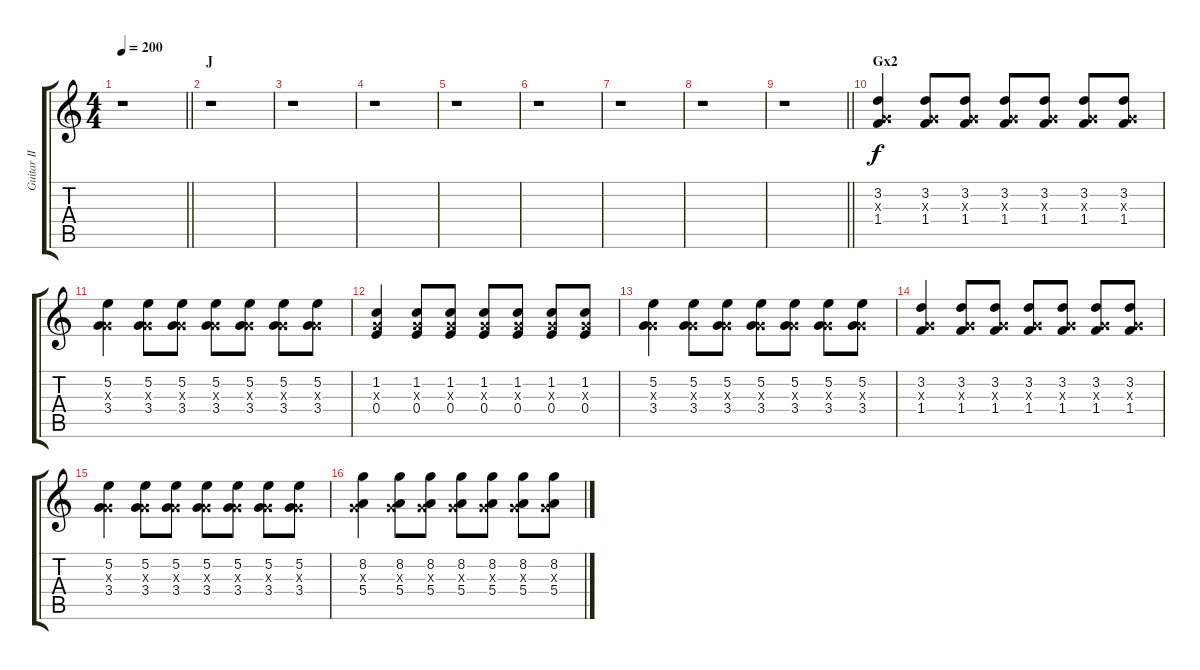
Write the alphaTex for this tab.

\track ("Guitar II" "Guitar II") {instrument distortionguitar}
\staff {score tabs}
\tuning (E4 B3 G3 E3 A2 E2) {hide}
\ts (4 4)
\tempo 200
\clef g2
\barLineRight lightlight
\ks c
r.1{dy f} |
\section ("" "J")
r.1 |
r.1 |
r.1 |
r.1 |
r.1 |
r.1 |
r.1 |
\barLineRight lightlight
r.1 |
\section ("" "Gx2")
(3.2 0.3{x} 1.4).4{instrument distortionguitar} (3.2 0.3{x} 1.4).8 (3.2 0.3{x} 1.4).8 (3.2 0.3{x} 1.4).8 (3.2 0.3{x} 1.4).8 (3.2 0.3{x} 1.4).8 (3.2 0.3{x} 1.4).8 |
(5.2 0.3{x} 3.4).4 (5.2 0.3{x} 3.4).8 (5.2 0.3{x} 3.4).8 (5.2 0.3{x} 3.4).8 (5.2 0.3{x} 3.4).8 (5.2 0.3{x} 3.4).8 (5.2 0.3{x} 3.4).8 |
(1.2 0.3{x} 0.4).4 (1.2 0.3{x} 0.4).8 (1.2 0.3{x} 0.4).8 (1.2 0.3{x} 0.4).8 (1.2 0.3{x} 0.4).8 (1.2 0.3{x} 0.4).8 (1.2 0.3{x} 0.4).8 |
(5.2 0.3{x} 3.4).4 (5.2 0.3{x} 3.4).8 (5.2 0.3{x} 3.4).8 (5.2 0.3{x} 3.4).8 (5.2 0.3{x} 3.4).8 (5.2 0.3{x} 3.4).8 (5.2 0.3{x} 3.4).8 |
(3.2 0.3{x} 1.4).4 (3.2 0.3{x} 1.4).8 (3.2 0.3{x} 1.4).8 (3.2 0.3{x} 1.4).8 (3.2 0.3{x} 1.4).8 (3.2 0.3{x} 1.4).8 (3.2 0.3{x} 1.4).8 |
(5.2 0.3{x} 3.4).4 (5.2 0.3{x} 3.4).8 (5.2 0.3{x} 3.4).8 (5.2 0.3{x} 3.4).8 (5.2 0.3{x} 3.4).8 (5.2 0.3{x} 3.4).8 (5.2 0.3{x} 3.4).8 |
(8.2 0.3{x} 5.4).4 (8.2 0.3{x} 5.4).8 (8.2 0.3{x} 5.4).8 (8.2 0.3{x} 5.4).8 (8.2 0.3{x} 5.4).8 (8.2 0.3{x} 5.4).8 (8.2 0.3{x} 5.4).8
